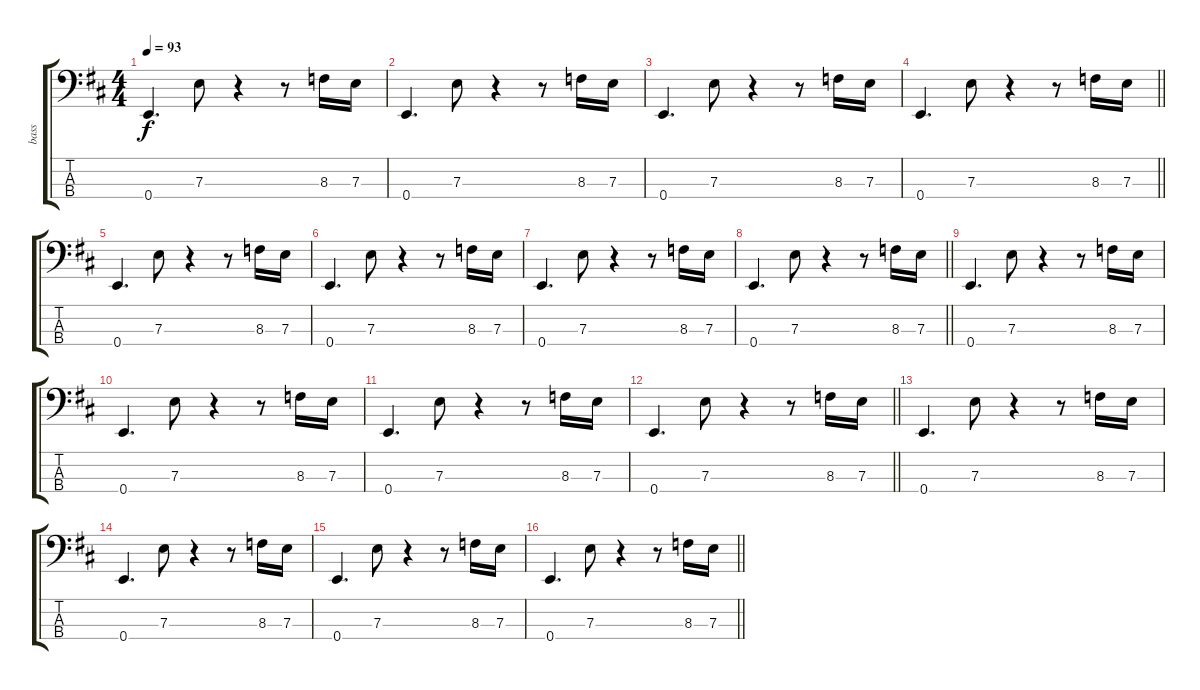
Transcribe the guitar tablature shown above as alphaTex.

\track ("bass" "bass") {instrument electricbasspick}
\staff {score tabs}
\tuning (G2 D2 A1 E1) {hide}
\ts (4 4)
\tempo 93
\clef f4
\ks d
0.4.4{d dy f} 7.3.8 r.4 r.8 8.3.16 7.3.16 |
0.4.4{d} 7.3.8 r.4 r.8 8.3.16 7.3.16 |
0.4.4{d} 7.3.8 r.4 r.8 8.3.16 7.3.16 |
\barLineRight lightlight
0.4.4{d} 7.3.8 r.4 r.8 8.3.16 7.3.16 |
0.4.4{d} 7.3.8 r.4 r.8 8.3.16 7.3.16 |
0.4.4{d} 7.3.8 r.4 r.8 8.3.16 7.3.16 |
0.4.4{d} 7.3.8 r.4 r.8 8.3.16 7.3.16 |
\barLineRight lightlight
0.4.4{d} 7.3.8 r.4 r.8 8.3.16 7.3.16 |
0.4.4{d} 7.3.8 r.4 r.8 8.3.16 7.3.16 |
0.4.4{d} 7.3.8 r.4 r.8 8.3.16 7.3.16 |
0.4.4{d} 7.3.8 r.4 r.8 8.3.16 7.3.16 |
\barLineRight lightlight
0.4.4{d} 7.3.8 r.4 r.8 8.3.16 7.3.16 |
0.4.4{d} 7.3.8 r.4 r.8 8.3.16 7.3.16 |
0.4.4{d} 7.3.8 r.4 r.8 8.3.16 7.3.16 |
0.4.4{d} 7.3.8 r.4 r.8 8.3.16 7.3.16 |
\barLineRight lightlight
0.4.4{d} 7.3.8 r.4 r.8 8.3.16 7.3.16
